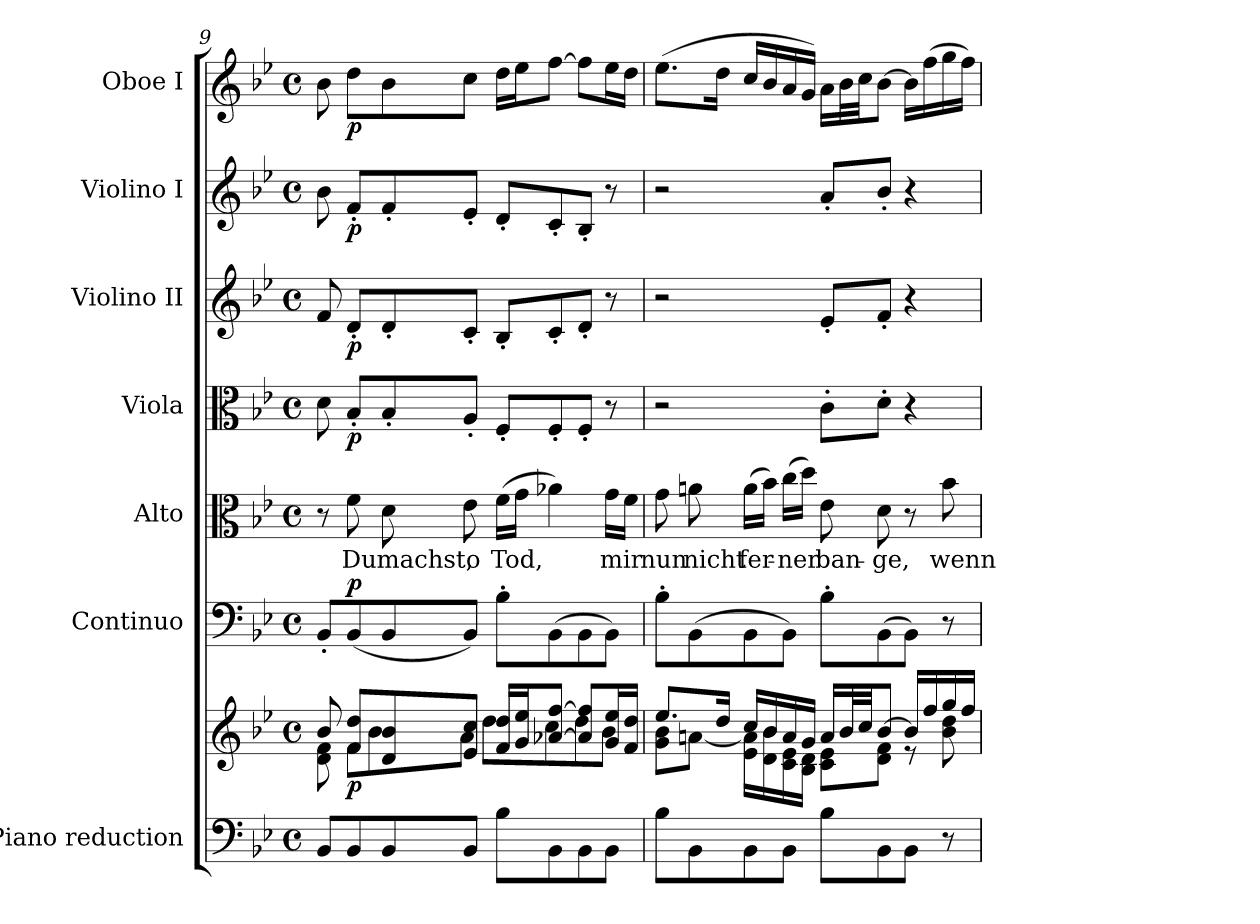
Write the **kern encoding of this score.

**kern	**kern	**dynam	**kern	**dynam	**kern	**text	**kern	**dynam	**kern	**dynam	**kern	**dynam	**kern	**dynam
*part7	*part7	*part7	*part6	*part6	*part5	*part5	*part4	*part4	*part3	*part3	*part2	*part2	*part1	*part1
*staff8	*staff7	*staff7/8	*staff6	*staff6	*staff5	*staff5	*staff4	*staff4	*staff3	*staff3	*staff2	*staff2	*staff1	*staff1
*I"Piano reduction	*	*	*I"Continuo	*	*I"Alto	*	*I"Viola	*	*I"Violino II	*	*I"Violino I	*	*I"Oboe I	*
*I'Pno	*	*	*	*	*	*	*I'Vla	*	*I'Vln	*	*I'Vln	*	*I'Ob	*
!!LO:PB:g=z
*clefF4	*clefG2	*	*clefF4	*	*clefC3	*	*clefC3	*	*clefG2	*	*clefG2	*	*clefG2	*
*k[b-e-]	*k[b-e-]	*	*k[b-e-]	*	*k[b-e-]	*	*k[b-e-]	*	*k[b-e-]	*	*k[b-e-]	*	*k[b-e-]	*
*M4/4	*M4/4	*	*M4/4	*	*M4/4	*	*M4/4	*	*M4/4	*	*M4/4	*	*M4/4	*
*met(c)	*met(c)	*	*met(c)	*	*met(c)	*	*met(c)	*	*met(c)	*	*met(c)	*	*met(c)	*
=9	=9	=9	=9	=9	=9	=9	=9	=9	=9	=9	=9	=9	=9	=9
*	*^	*	*	*	*	*	*	*	*	*	*	*	*	*
8BB-/L	8b-/	8d\ 8f\	.	8BB-'/L	.	8r	.	8d\	.	8f/	.	8b-\	.	8b-\	.
!	!	!	!LO:DY:b	!	!LO:DY:a	!	!LO:LY:b	!	!LO:DY:b	!	!LO:DY:b	!	!LO:DY:b	!	!LO:DY:b
8BB-/	8f/ 8dd/L	8f\L	p	(8BB-/	p	8f\	Du	8B-'/L	p	8d'/L	p	8f'/L	p	8dd\L	p
!	!	!	!	!	!	!	!LO:LY:b	!	!	!	!	!	!	!	!
8BB-/	8d/ 8b-/	8b-\	.	8BB-/	.	8d\	machst,	8B-'/	.	8d'/	.	8f'/	.	8b-\	.
!	!	!	!	!	!	!	!LO:LY:b	!	!	!	!	!	!	!	!
8BB-/J	8e-/ 8cc/J	8a\J	.	8BB-/J)	.	8e-\	o	8A'/J	.	8c'/J	.	8e-'/J	.	8cc\J	.
!	!	!	!	!	!	!	!LO:LY:b	!	!	!	!	!	!	!	!
8B-\L	16f/ 16dd/LL	8dd\L	.	8B-'\L	.	(16f\LL	Tod,	8F'/L	.	8B-'/L	.	8d'/L	.	16dd\LL	.
.	16g/ 16ee-/J	.	.	.	.	16g\JJ	.	.	.	.	.	.	.	16ee-\J	.
8BB-\	[<8a-X/ [8ff/J	8cc\	.	(8BB-\	.	4a-X\)	.	8F'/	.	8c'/	.	8c'/	.	[8ff\J	.
8BB-\	8a-/] 8ff/]L	8dd\	.	8BB-\	.	.	.	8F'/J	.	8d'/J	.	8B-'/J	.	8ff\L]	.
!	!	!	!	!	!	!	!LO:LY:b	!	!	!	!	!	!	!	!
8BB-\J	16g/ 16ee-/L	8b-\J	.	8BB-\J)	.	16g\LL	mir	8r	.	8r	.	8r	.	16ee-\L	.
.	16f/ 16dd/JJ	.	.	.	.	16f\JJ	.	.	.	.	.	.	.	16dd\JJ	.
=10	=10	=10	=10	=10	=10	=10	=10	=10	=10	=10	=10	=10	=10	=10	=10
!	!	!	!	!	!	!	!LO:LY:b	!	!	!	!	!	!	!	!
8B-\L	8.ee-/L	8g\ 8b-\L	.	8B-'\L	.	8g\	nun	2r	.	2r	.	2r	.	(8.ee-\L	.
!	!	!	!	!	!	!	!LO:LY:b	!	!	!	!	!	!	!	!
8BB-\	.	[8an\J	.	(8BB-\	.	8an\	nicht	.	.	.	.	.	.	.	.
.	16dd/Jk	.	.	.	.	.	.	.	.	.	.	.	.	16dd\Jk	.
!	!	!	!	!	!	!	!LO:LY:b	!	!	!	!	!	!	!	!
8BB-\	16cc/LL	16e-\ 16a\]LL	.	8BB-\	.	(16a\LL	fer-	.	.	.	.	.	.	16cc/LL	.
.	16b-/	16d\ 16b-\	.	.	.	16b-\JJ)	.	.	.	.	.	.	.	16b-/	.
!	!	!	!	!	!	!	!LO:LY:b	!	!	!	!	!	!	!	!
8BB-\J	16a/	16c\ 16e-\	.	8BB-\J)	.	(16cc\LL	-ner	.	.	.	.	.	.	16a/	.
.	16g/JJ	16B-\ 16d\JJ	.	.	.	16dd\JJ)	.	.	.	.	.	.	.	16g/JJ)	.
!	!	!	!	!	!	!	!LO:LY:b	!	!	!	!	!	!	!	!
8B-\L	16a/LL	8c\ 8e-\L	.	8B-'\L	.	8e-\	ban-	8c'\L	.	8e-'/L	.	8a'/L	.	16a\LL	.
.	32b-/L	.	.	.	.	.	.	.	.	.	.	.	.	32b-\L	.
.	32cc/JJ	.	.	.	.	.	.	.	.	.	.	.	.	32cc\JJ	.
!	!	!	!	!	!	!	!LO:LY:b	!	!	!	!	!	!	!	!
8BB-\	[8b-/J	8d\ 8f\J	.	(8BB-\	.	8d\	-ge,	8d'\J	.	8f'/J	.	8b-'/J	.	[8b-\J	.
8BB-\J	16b-/LL]	8r	.	8BB-\J)	.	8r	.	4r	.	4r	.	4r	.	16b-\LL]	.
.	16ff/	.	.	.	.	.	.	.	.	.	.	.	.	(16ff\	.
!	!	!	!	!	!	!	!LO:LY:b	!	!	!	!	!	!	!	!
8r	16gg/	8b-\ 8dd\	.	8r	.	8b-\	wenn	.	.	.	.	.	.	16gg\	.
.	16ff/JJ	.	.	.	.	.	.	.	.	.	.	.	.	16ff\JJ)	.
*	*v	*v	*	*	*	*	*	*	*	*	*	*	*	*	*
=	=	=	=	=	=	=	=	=	=	=	=	=	=	=
*-	*-	*-	*-	*-	*-	*-	*-	*-	*-	*-	*-	*-	*-	*-
